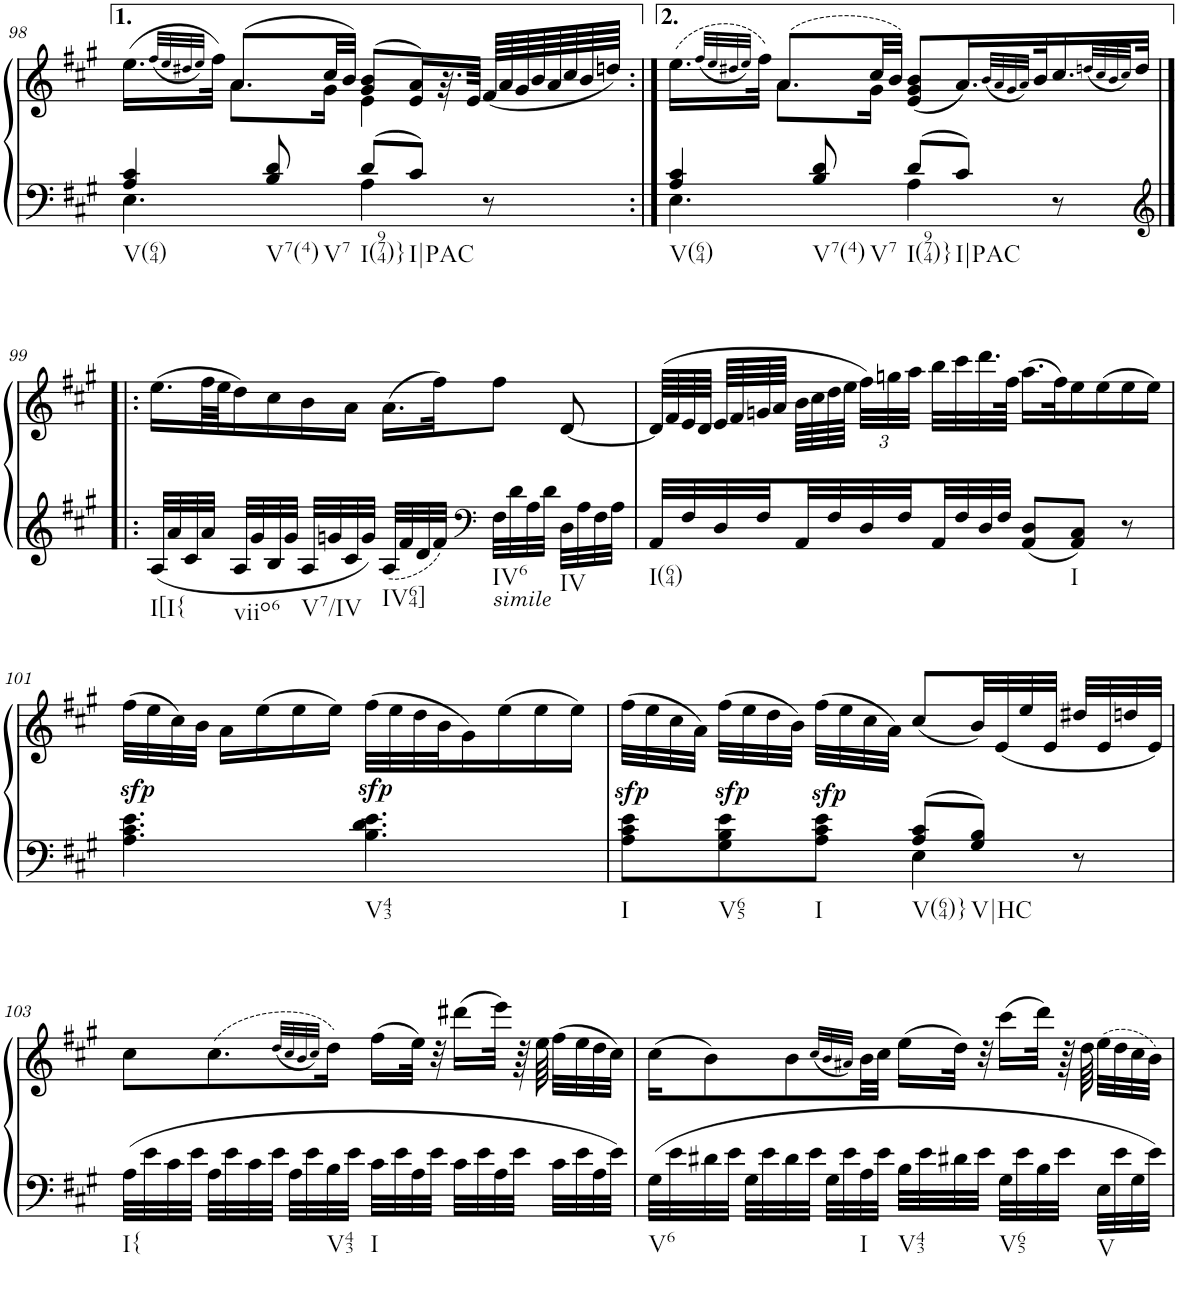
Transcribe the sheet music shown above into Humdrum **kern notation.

**kern	**kern	**dynam
*part1	*part1	*part1
*staff2	*staff1	*staff1/2
*I"Piano	*	*
*I'Pno.	*	*
!!LO:PB:g=z
*clefF4	*clefG2	*
*k[f#c#g#]	*k[f#c#g#]	*
*M6/8	*M6/8	*
=98	=98	=98
*^	*^	*
!LO:TX:b:t=V(64)	!	!	!	!
4A/ 4c#/	4.E\	(>16.ee\LL	8ryy	.
.	.	(32qff#/LLL	.	.
.	.	32qee/	.	.
.	.	32qdd#X/	.	.
.	.	32qee/JJJ)	.	.
.	.	32ff#\JJk)	.	.
.	.	(8.a/L	8.a\L	.
!LO:TX:b:t=V7(4)	!	!	!	!
!LO:TX:b:t=V7	!	!	!	!
8B/ 8d/	.	.	.	.
.	.	32cc#/LL	16g#\Jk	.
.	.	32b/JJJ)	.	.
!LO:TX:b:t=I(974)}	!	!	!	!
8d/L	4A\	(8g#/ 8b/L	4e\	.
!LO:TX:b:t=I|PAC	!	!	!	!
8c#/J	.	16e/ 16a/L)	.	.
.	.	32.r	.	.
.	.	64e/JJJk	.	.
8r	8ryy	(<64f#/LLLL	8ryy	.
.	.	64a/	.	.
.	.	64g#/	.	.
.	.	64b/	.	.
.	.	64a/	.	.
.	.	64cc#/	.	.
.	.	64b/	.	.
.	.	64ddn/JJJJ)	.	.
=98X1:|!	=98X1:|!	=98X1:|!	=98X1:|!	=98X1:|!
!LO:TX:b:t=V(64)	!	!	!	!
4A/ 4c#/	4.E\	(>16.ee\LL	8ryy	.
.	.	(32qff#/LLL	.	.
.	.	32qee/	.	.
.	.	32qdd#X/	.	.
.	.	32qee/JJJ)	.	.
.	.	32ff#\JJk)	.	.
.	.	(8.a/L	8.a\L	.
!LO:TX:b:t=V7(4)	!	!	!	!
!LO:TX:b:t=V7	!	!	!	!
8B/ 8d/	.	.	.	.
.	.	32cc#/LL	16g#\Jk	.
.	.	32b/JJJ)	.	.
!LO:TX:b:t=I(974)}	!	!	!	!
8d/L	4A\	(8e/ 8g#/ 8b/L	4.ryy	.
!LO:TX:b:t=I|PAC	!	!	!	!
8c#/J	.	16.a/L)	.	.
.	.	(32qb/LLL	.	.
.	.	32qa/	.	.
.	.	32qg#/	.	.
.	.	32qa/JJJ)	.	.
.	.	32b/K	.	.
8r	8ryy	16.cc#/	.	.
.	.	(32qddn/LLL	.	.
.	.	32qcc#/	.	.
.	.	32qb/	.	.
.	.	32qcc#/JJJ)	.	.
.	.	32dd/JJk	.	.
*v	*v	*	*	*
*	*v	*v	*
!!LO:LB:g=z
=99|!:	=99|!:	=99|!:
*clefG2	*	*
!LO:TX:b:t=I[I{	!	!
32A/LLL	(16.ee\LL	.
32a/	.	.
32c#/	.	.
32a/JJJ	64ff#\LL	.
.	64ee\JJ	.
!LO:TX:b:t=viio6	!	!
32A/LLL	16dd\)	.
32g#/	.	.
32B/	16cc#\	.
32g#/JJJ	.	.
!LO:TX:b:t=V7/IV	!	!
32A/LLL	16b\	.
32gn/	.	.
32c#/	16a\JJ	.
32g/JJJ	.	.
!LO:TX:b:t=IV64]	!	!
32A/LLL	(16.a\LL	.
32f#/	.	.
32d/	.	.
32f#/JJJ	32ff#\JK)	.
*clefF4	*	*
!LO:TX:b:i:t=simile	!	!
!LO:TX:b:t=IV6	!	!
32F#\LLL	8ff#\J	.
32d\	.	.
32A\	.	.
32d\JJJ	.	.
!LO:TX:b:t=IV	!	!
32D\LLL	[<8d/	.
32A\	.	.
32F#\	.	.
32A\JJJ	.	.
=100	=100	=100
!LO:TX:b:t=I(64)	!	!
32AA/LLL	(64d/LLLL]	.
.	64f#/	.
32F#/	64e/	.
.	64d/JJJJ	.
32D/	64e/LLLL	.
.	64f#/	.
32F#/	64gn/	.
.	64a/JJJJ	.
32AA/	64b\LLLL	.
.	64cc#\	.
32F#/	64dd\	.
.	64ee\JJJJ	.
*	*Xbrackettup	*
32D/	48ff#\LLL)	.
.	48ggn\	.
32F#/	.	.
.	48aa\JJJ	.
32AA/	32bb\LLL	.
32F#/	32ccc#\	.
32D/	32.ddd\	.
32F#/JJJ	.	.
.	64ff#\JJJk	.
8AA/ 8D/L	(16.aa\LL	.
.	32ff#\K)	.
!LO:TX:b:t=I	!	!
8AA/ 8C#/J	16ee\	.
.	(16ee\	.
8r	16ee\	.
.	16ee\JJ)	.
!!LO:LB:g=z
=101	=101	=101
4.A\ 4.c#\ 4.e\	(32ff#\LLL	.
!	!	!LO:DY:b
.	32ee\	sfp
.	32cc#\)	.
.	32b\JJJ	.
.	16a\LL	.
.	(16ee\	.
.	16ee\	.
.	16ee\JJ)	.
!LO:TX:b:t=V43	!	!
!	!	!LO:DY:a=2
4.B\ 4.d\ 4.e\	(32ff#\LLL	sfp
.	32ee\	.
.	32dd\	.
.	32b\J	.
.	16g#\)	.
.	(16ee\	.
.	16ee\	.
.	16ee\JJ)	.
=102	=102	=102
*^	*	*
!LO:TX:b:t=I	!	!	!
!	!	!	!LO:DY:a=2
8A\ 8c#\ 8e\L	4.ryy	(32ff#\LLL	sfp
.	.	32ee\	.
.	.	32cc#\	.
.	.	32a\JJJ)	.
!LO:TX:b:t=V65	!	!	!
!	!	!	!LO:DY:a=2
8G#\ 8B\ 8e\	.	(32ff#\LLL	sfp
.	.	32ee\	.
.	.	32dd\	.
.	.	32b\JJJ)	.
!LO:TX:b:t=I	!	!	!
!	!	!	!LO:DY:a=2
8A\ 8c#\ 8e\J	.	(32ff#\LLL	sfp
.	.	32ee\	.
.	.	32cc#\	.
.	.	32a\JJJ)	.
!LO:TX:b:t=V(64)}	!	!	!
8A/ 8c#/L	4E\	(8cc#/L	.
!LO:TX:b:t=V|HC	!	!	!
8G#/ 8B/J	.	32b/LL)	.
.	.	(32e/	.
.	.	32ee/	.
.	.	32e/JJJ	.
8r	8ryy	32dd#X/LLL	.
.	.	32e/	.
.	.	32ddn/	.
.	.	32e/JJJ)	.
*v	*v	*	*
!!LO:LB:g=z
=103	=103	=103
!LO:TX:b:t=I{	!	!
32A\LLL	8cc#\L	.
32e\	.	.
32c#\	.	.
32e\JJJ	.	.
32A\LLL	(8.cc#\	.
32e\	.	.
32c#\	.	.
32e\JJJ	.	.
32A\LLL	.	.
32e\	.	.
.	(32qdd/LLL	.
.	32qcc#/	.
.	32qb/	.
.	32qcc#/JJJ)	.
!LO:TX:b:t=V43	!	!
32B\	16dd\Jk)	.
32e\JJJ	.	.
!LO:TX:b:t=I	!	!
32c#\LLL	(16ff#\LL	.
32e\	.	.
32A\	32ee\JJk)	.
32e\JJJ	32r	.
32c#\LLL	(16ddd#X\LL	.
32e\	.	.
32A\	32eee\JJk)	.
32e\JJJ	64r	.
.	64ee\	.
32c#\LLL	(32ff#\LLL	.
32e\	32ee\	.
32A\	32dd\	.
32e\JJJ	32cc#\JJJ)	.
=104	=104	=104
!LO:TX:b:t=V6	!	!
32G#\LLL	(16cc#\KL	.
32e\	.	.
32d#X\	8b\)	.
32e\JJJ	.	.
32G#\LLL	.	.
32e\	.	.
32d#\	8b\	.
32e\JJJ	.	.
32G#\LLL	.	.
32e\	.	.
.	(32qcc#/LLL	.
.	32qb/	.
.	32qa#X/JJJ)	.
!LO:TX:b:t=I	!	!
32A\	32b\LL	.
32e\JJJ	32cc#\JJJ	.
!LO:TX:b:t=V43	!	!
32B\LLL	(16ee\LL	.
32e\	.	.
32d#X\	32dd\JJk)	.
32e\JJJ	32r	.
!LO:TX:b:t=V65	!	!
32G#\LLL	(16ccc#\LL	.
32e\	.	.
32B\	32ddd\JJk)	.
32e\JJJ	64r	.
.	64dd\	.
!LO:TX:b:t=V	!	!
32E\LLL	(32ee\LLL	.
32e\	32dd\	.
32G#\	32cc#\	.
32e\JJJ	32b\JJJ)	.
=	=	=
*-	*-	*-
